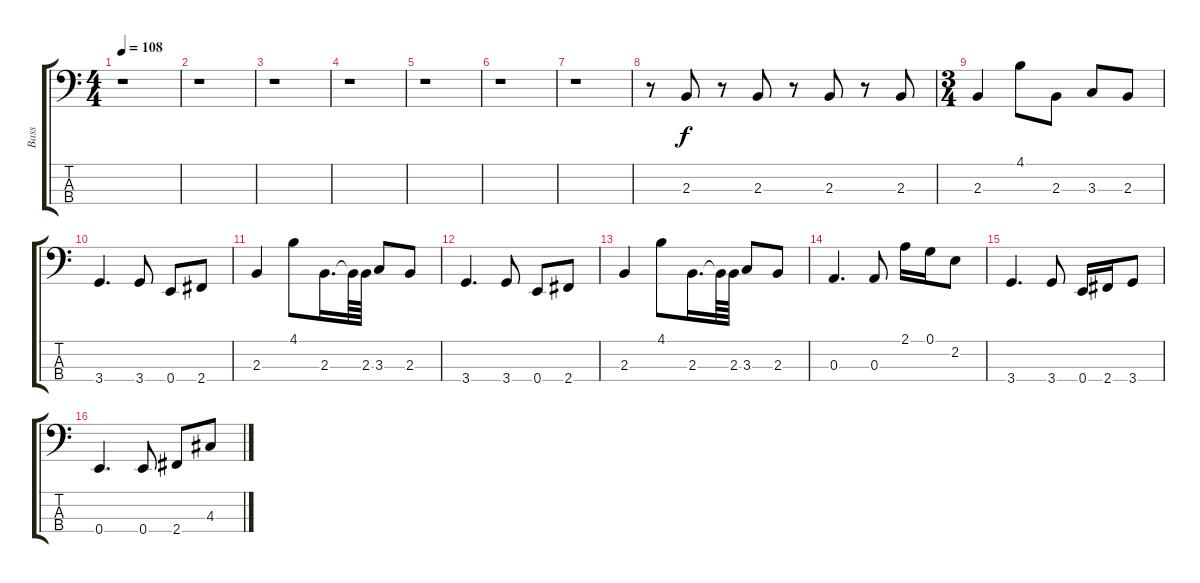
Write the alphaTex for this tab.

\track ("Bass" "Bass") {instrument electricbassfinger}
\staff {score tabs}
\tuning (G2 D2 A1 E1) {hide}
\ts (4 4)
\tempo 108
\clef f4
\ks c
r.1{dy f} |
r.1 |
r.1 |
r.1 |
r.1 |
r.1 |
r.1 |
r.8 2.3.8 r.8 2.3.8 r.8 2.3.8 r.8 2.3.8 |
\ts (3 4)
2.3.4 4.1.8 2.3.8 3.3.8 2.3.8 |
3.4.4{d} 3.4.8 0.4.8 2.4.8 |
2.3.4 4.1.8 2.3.16{d} 2.3{t}.64 2.3.64 3.3.8 2.3.8 |
3.4.4{d} 3.4.8 0.4.8 2.4.8 |
2.3.4 4.1.8 2.3.16{d} 2.3{t}.64 2.3.64 3.3.8 2.3.8 |
0.3.4{d} 0.3.8 2.1.16 0.1.16 2.2.8 |
3.4.4{d} 3.4.8 0.4.16 2.4.16 3.4.8 |
0.4.4{d} 0.4.8 2.4.8 4.3.8
